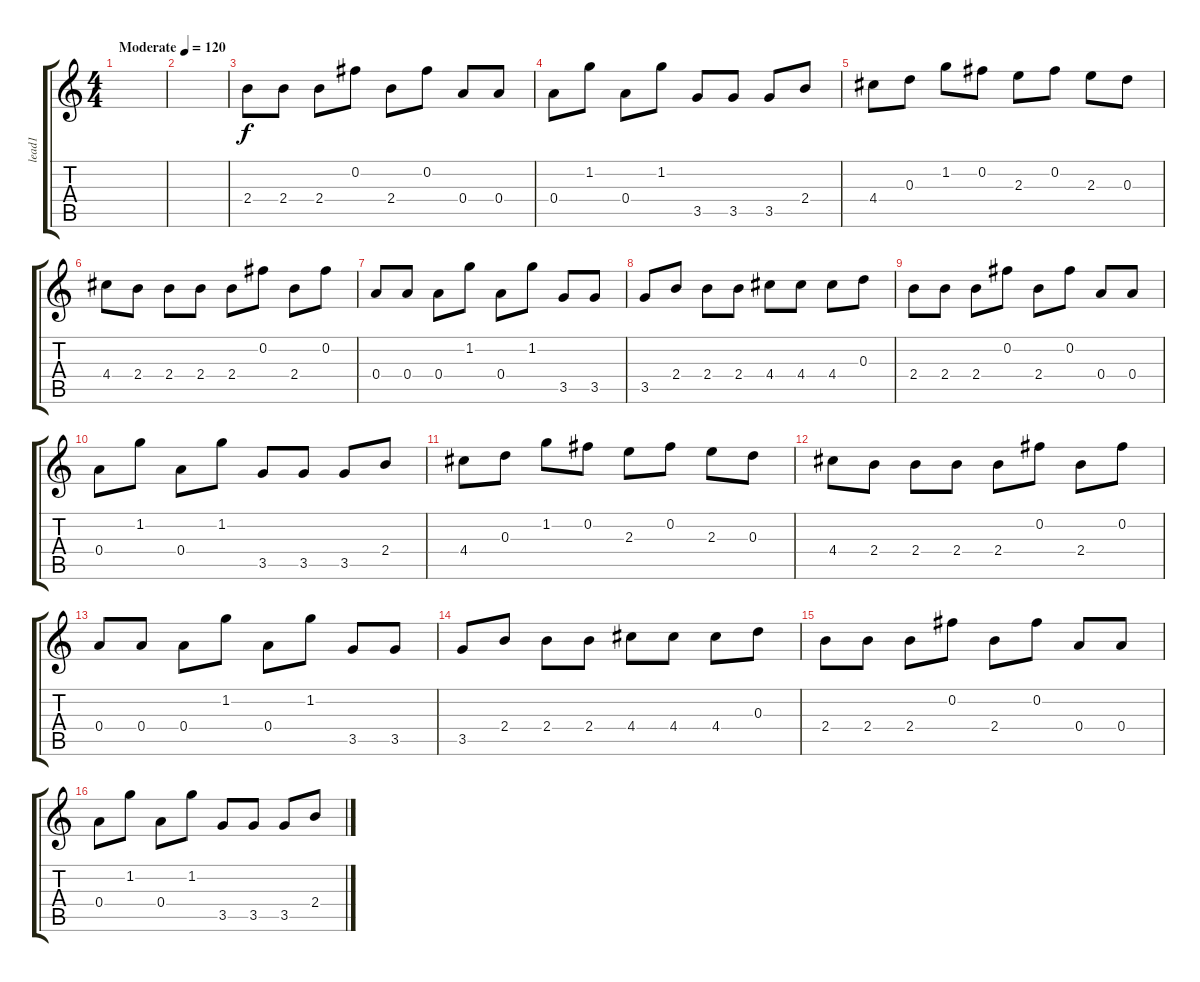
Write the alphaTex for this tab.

\track ("lead1" "lead1") {instrument distortionguitar}
\staff {score tabs}
\tuning (B4 Gb4 D4 A3 E3 B2) {hide}
\ts (4 4)
\tempo (120 "Moderate")
\clef g2
\ks c
|
|
2.4.8 2.4.8 2.4.8 0.2.8 2.4.8 0.2.8 0.4.8 0.4.8 |
0.4.8 1.2.8 0.4.8 1.2.8 3.5.8 3.5.8 3.5.8 2.4.8 |
4.4.8 0.3.8 1.2.8 0.2.8 2.3.8 0.2.8 2.3.8 0.3.8 |
4.4.8 2.4.8 2.4.8 2.4.8 2.4.8 0.2.8 2.4.8 0.2.8 |
0.4.8 0.4.8 0.4.8 1.2.8 0.4.8 1.2.8 3.5.8 3.5.8 |
3.5.8 2.4.8 2.4.8 2.4.8 4.4.8 4.4.8 4.4.8 0.3.8 |
2.4.8 2.4.8 2.4.8 0.2.8 2.4.8 0.2.8 0.4.8 0.4.8 |
0.4.8 1.2.8 0.4.8 1.2.8 3.5.8 3.5.8 3.5.8 2.4.8 |
4.4.8 0.3.8 1.2.8 0.2.8 2.3.8 0.2.8 2.3.8 0.3.8 |
4.4.8 2.4.8 2.4.8 2.4.8 2.4.8 0.2.8 2.4.8 0.2.8 |
0.4.8 0.4.8 0.4.8 1.2.8 0.4.8 1.2.8 3.5.8 3.5.8 |
3.5.8 2.4.8 2.4.8 2.4.8 4.4.8 4.4.8 4.4.8 0.3.8 |
2.4.8 2.4.8 2.4.8 0.2.8 2.4.8 0.2.8 0.4.8 0.4.8 |
0.4.8 1.2.8 0.4.8 1.2.8 3.5.8 3.5.8 3.5.8 2.4.8
